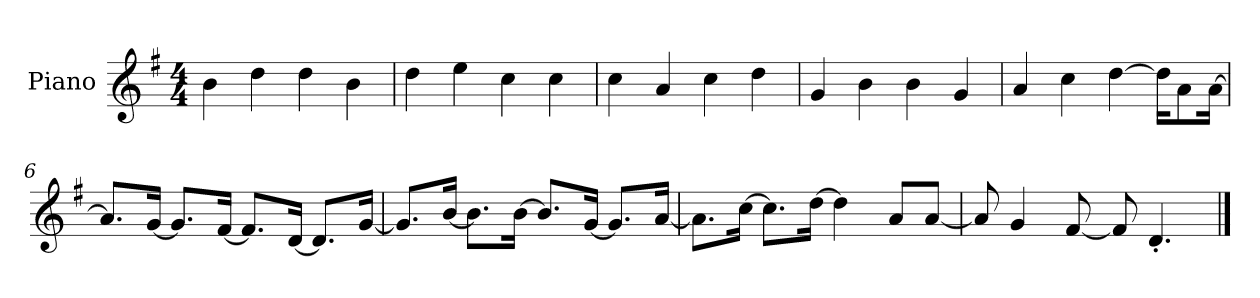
**kern
*part1
*staff1
*I"Piano
*I'P-no
*clefG2
*k[f#]
*M4/4
*MM90
=1
4b\
4dd\
4dd\
4b\
=2
4dd\
4ee\
4cc\
4cc\
=3
4cc\
4a/
4cc\
4dd\
=4
4g/
4b\
4b\
4g/
=5
4a/
4cc\
[4dd\
16dd\KL]
8a\
[16a\Jk
=6
8.a/L]
[16g/Jk
8.g/L]
[16f#/Jk
8.f#/L]
[16d/Jk
8.d/L]
[16g/Jk
!!LO:LB:g=z
=7
8.g/L]
[16b/Jk
8.b\L]
[16b\Jk
8.b/L]
[16g/Jk
8.g/L]
[16a/Jk
=8
8.a\L]
[16cc\Jk
8.cc\L]
[16dd\Jk
4dd\]
8a/L
[8a/J
=9
8a/]
4g/
[8f#/
8f#/]
4.d'/
==
*-
